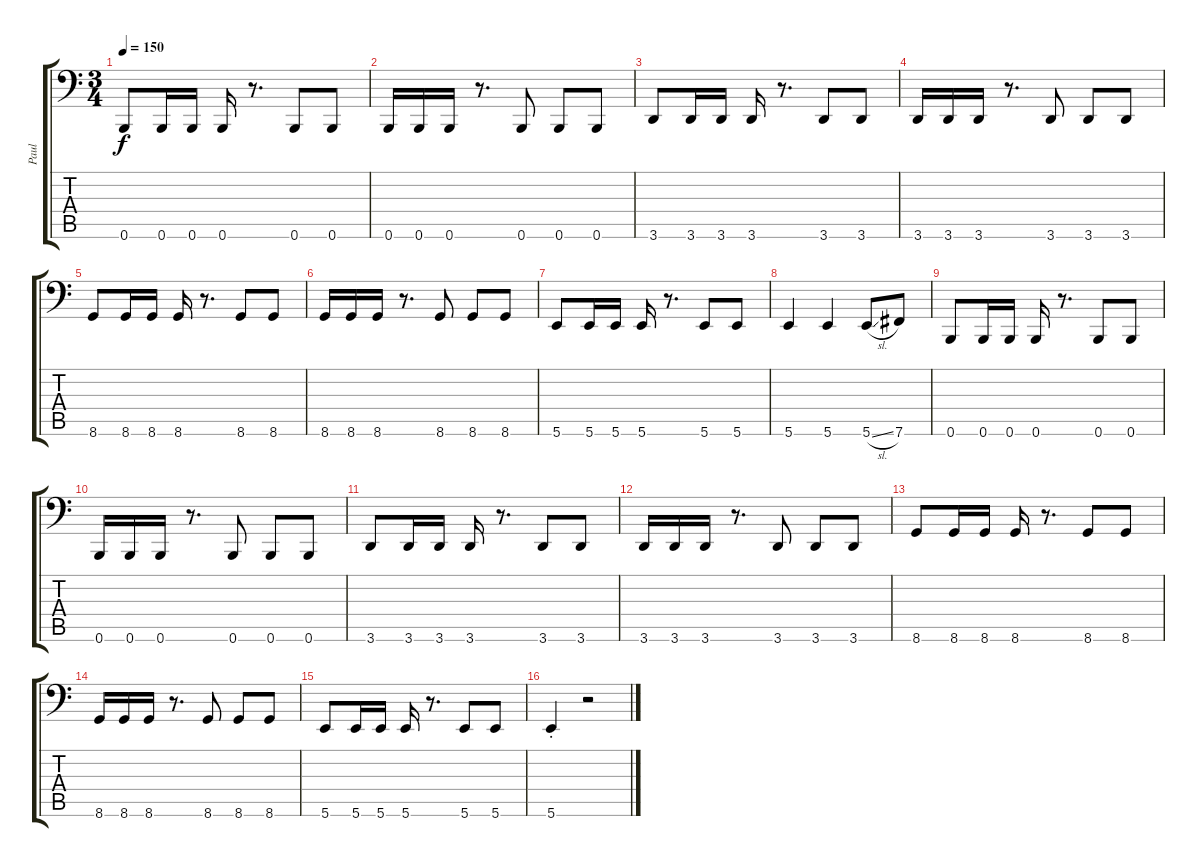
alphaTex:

\track ("Paul" "Paul") {instrument electricbassfinger}
\staff {score tabs}
\tuning (Db3 Ab2 E2 B1 Gb1 B0) {hide}
\ts (3 4)
\tempo 150
\clef f4
\ks c
0.6.8{dy f} 0.6.16 0.6.16 0.6.16 r.8{d} 0.6.8 0.6.8 |
0.6.16 0.6.16 0.6.16 r.8{d} 0.6.8 0.6.8 0.6.8 |
3.6.8 3.6.16 3.6.16 3.6.16 r.8{d} 3.6.8 3.6.8 |
3.6.16 3.6.16 3.6.16 r.8{d} 3.6.8 3.6.8 3.6.8 |
8.6.8 8.6.16 8.6.16 8.6.16 r.8{d} 8.6.8 8.6.8 |
8.6.16 8.6.16 8.6.16 r.8{d} 8.6.8 8.6.8 8.6.8 |
5.6.8 5.6.16 5.6.16 5.6.16 r.8{d} 5.6.8 5.6.8 |
5.6.4 5.6.4 5.6{sl}.8 7.6.8 |
0.6.8 0.6.16 0.6.16 0.6.16 r.8{d} 0.6.8 0.6.8 |
0.6.16 0.6.16 0.6.16 r.8{d} 0.6.8 0.6.8 0.6.8 |
3.6.8 3.6.16 3.6.16 3.6.16 r.8{d} 3.6.8 3.6.8 |
3.6.16 3.6.16 3.6.16 r.8{d} 3.6.8 3.6.8 3.6.8 |
8.6.8 8.6.16 8.6.16 8.6.16 r.8{d} 8.6.8 8.6.8 |
8.6.16 8.6.16 8.6.16 r.8{d} 8.6.8 8.6.8 8.6.8 |
5.6.8 5.6.16 5.6.16 5.6.16 r.8{d} 5.6.8 5.6.8 |
5.6{st}.4 r.2
